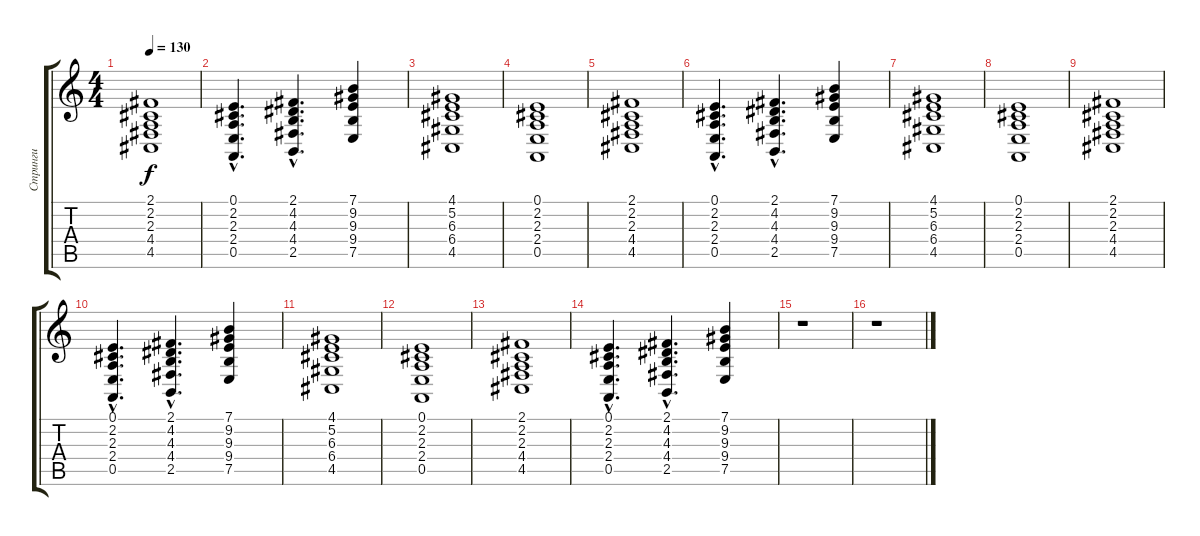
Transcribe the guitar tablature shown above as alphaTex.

\track ("Стринги" "Стринги") {instrument stringensemble2}
\staff {score tabs}
\tuning (E4 B3 G3 D3 A2 E2) {hide}
\ts (4 4)
\tempo 130
\clef g2
\ks c
(2.1 2.2 2.3 4.4 4.5).1{dy f} |
(0.1{hac} 2.2{hac} 2.3{hac} 2.4{hac} 0.5{hac}).4{d} (2.1{hac} 4.2{hac} 4.3{hac} 4.4{hac} 2.5{hac}).4{d} (7.1 9.2 9.3 9.4 7.5).4 |
(4.1 5.2 6.3 6.4 4.5).1{volume 8 instrument stringensemble2} |
(0.1 2.2 2.3 2.4 0.5).1 |
(2.1 2.2 2.3 4.4 4.5).1 |
(0.1{hac} 2.2{hac} 2.3{hac} 2.4{hac} 0.5{hac}).4{d} (2.1{hac} 4.2{hac} 4.3{hac} 4.4{hac} 2.5{hac}).4{d} (7.1 9.2 9.3 9.4 7.5).4 |
(4.1 5.2 6.3 6.4 4.5).1{volume 8 instrument stringensemble2} |
(0.1 2.2 2.3 2.4 0.5).1 |
(2.1 2.2 2.3 4.4 4.5).1 |
(0.1{hac} 2.2{hac} 2.3{hac} 2.4{hac} 0.5{hac}).4{d} (2.1{hac} 4.2{hac} 4.3{hac} 4.4{hac} 2.5{hac}).4{d} (7.1 9.2 9.3 9.4 7.5).4 |
(4.1 5.2 6.3 6.4 4.5).1{volume 8 instrument stringensemble2} |
(0.1 2.2 2.3 2.4 0.5).1 |
(2.1 2.2 2.3 4.4 4.5).1 |
(0.1{hac} 2.2{hac} 2.3{hac} 2.4{hac} 0.5{hac}).4{d} (2.1{hac} 4.2{hac} 4.3{hac} 4.4{hac} 2.5{hac}).4{d} (7.1 9.2 9.3 9.4 7.5).4 |
r.1 |
r.1
